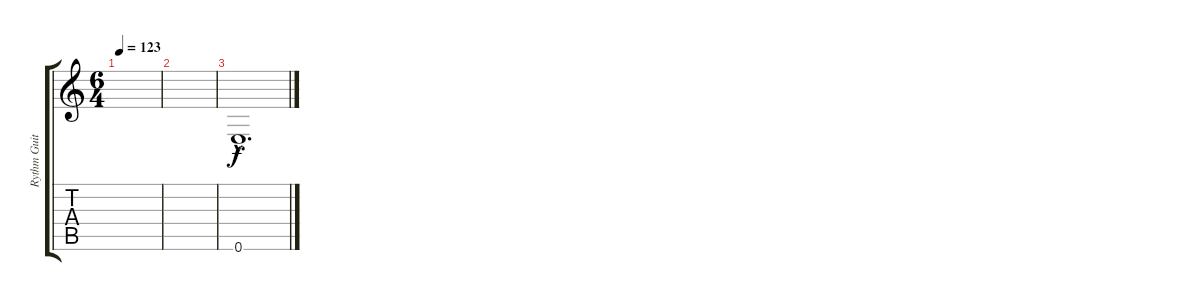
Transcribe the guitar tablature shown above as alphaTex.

\track ("Rythm Guitar" "Rythm Guit") {instrument distortionguitar}
\staff {score tabs}
\tuning (E4 B3 G3 D3 A2 E2) {hide}
\ts (6 4)
\tempo 123
\clef g2
\ks c
|
|
0.6{hac}.1{d}
